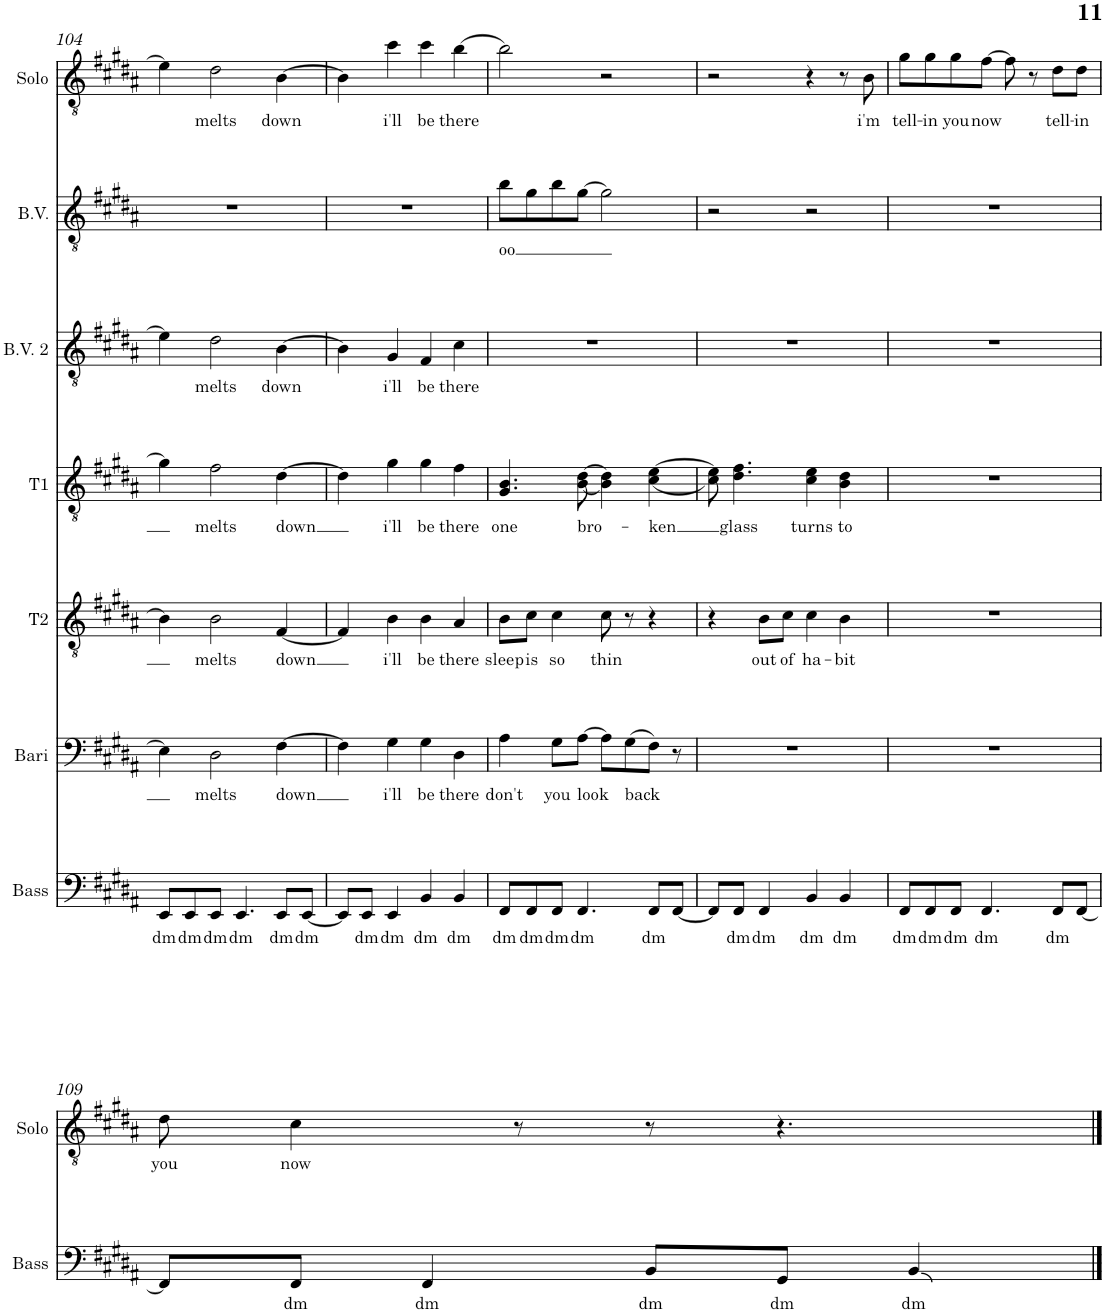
**kern	**text	**kern	**text	**kern	**text	**kern	**text	**kern	**text	**kern	**text	**kern	**text
*part7	*part7	*part6	*part6	*part5	*part5	*part4	*part4	*part3	*part3	*part2	*part2	*part1	*part1
*staff7	*staff7	*staff6	*staff6	*staff5	*staff5	*staff4	*staff4	*staff3	*staff3	*staff2	*staff2	*staff1	*staff1
*I"Bass	*	*I"Baritone	*	*I"Tenor 2	*	*I"Tenor 1	*	*I"Backing Vocals 2	*	*I"Backing Vocals	*	*I"Solo	*
*I'Bass	*	*I'Bari	*	*I'T2	*	*I'T1	*	*I'B.V. 2	*	*I'B.V.	*	*I'Solo	*
!!LO:PB:g=z
*clefF4	*	*clefF4	*	*clefGv2	*	*clefGv2	*	*clefGv2	*	*clefGv2	*	*clefGv2	*
*Trd7c12	*	*	*	*	*	*	*	*	*	*	*	*	*
*k[f#c#g#d#a#]	*	*k[f#c#g#d#a#]	*	*k[f#c#g#d#a#]	*	*k[f#c#g#d#a#]	*	*k[f#c#g#d#a#]	*	*k[f#c#g#d#a#]	*	*k[f#c#g#d#a#]	*
*M4/4	*	*M4/4	*	*M4/4	*	*M4/4	*	*M4/4	*	*M4/4	*	*M4/4	*
=104	=104	=104	=104	=104	=104	=104	=104	=104	=104	=104	=104	=104	=104
!	!LO:LY:b	!	!	!	!	!	!	!	!	!	!	!	!
8EE/L	dm	4E\]	.	4B\]	.	4g#\]	.	4e\]	.	1r	.	4e\]	.
!	!LO:LY:b	!	!	!	!	!	!	!	!	!	!	!	!
8EE/	dm	.	.	.	.	.	.	.	.	.	.	.	.
!	!LO:LY:b	!	!LO:LY:b	!	!LO:LY:b	!	!LO:LY:b	!	!LO:LY:b	!	!	!	!LO:LY:b
8EE/J	dm	2D#\	melts	2B\	melts	2f#\	melts	2d#\	melts	.	.	2d#\	melts
!	!LO:LY:b	!	!	!	!	!	!	!	!	!	!	!	!
4.EE/	dm	.	.	.	.	.	.	.	.	.	.	.	.
!	!LO:LY:b	!	!LO:LY:b	!	!LO:LY:b	!	!LO:LY:b	!	!LO:LY:b	!	!	!	!LO:LY:b
8EE/L	dm	[4F#\	down	[4F#/	down	[4d#\	down	[4B\	down	.	.	[4B\	down
!	!LO:LY:b	!	!	!	!	!	!	!	!	!	!	!	!
[8EE/J	dm	.	.	.	.	.	.	.	.	.	.	.	.
=105	=105	=105	=105	=105	=105	=105	=105	=105	=105	=105	=105	=105	=105
8EE/L]	.	4F#\]	.	4F#/]	.	4d#\]	.	4B\]	.	1r	.	4B\]	.
!	!LO:LY:b	!	!	!	!	!	!	!	!	!	!	!	!
8EE/J	dm	.	.	.	.	.	.	.	.	.	.	.	.
!	!LO:LY:b	!	!LO:LY:b	!	!LO:LY:b	!	!LO:LY:b	!	!LO:LY:b	!	!	!	!LO:LY:b
4EE/	dm	4G#\	i'll	4B\	i'll	4g#\	i'll	4G#/	i'll	.	.	4cc#\	i'll
!	!LO:LY:b	!	!LO:LY:b	!	!LO:LY:b	!	!LO:LY:b	!	!LO:LY:b	!	!	!	!LO:LY:b
4BB/	dm	4G#\	be	4B\	be	4g#\	be	4F#/	be	.	.	4cc#\	be
!	!LO:LY:b	!	!LO:LY:b	!	!LO:LY:b	!	!LO:LY:b	!	!LO:LY:b	!	!	!	!LO:LY:b
4BB/	dm	4D#\	there	4A#/	there	4f#\	there	4c#\	there	.	.	[4b\	there
=106	=106	=106	=106	=106	=106	=106	=106	=106	=106	=106	=106	=106	=106
!	!LO:LY:b	!	!LO:LY:b	!	!LO:LY:b	!	!LO:LY:b	!	!	!	!LO:LY:b	!	!
8FF#/L	dm	4A#\	don't	8B\L	sleep	4.G#/ 4.B/	one	1r	.	8b\L	oo	2b\]	.
!	!LO:LY:b	!	!	!	!LO:LY:b	!	!	!	!	!	!	!	!
8FF#/	dm	.	.	8c#\J	is	.	.	.	.	8g#\	.	.	.
!	!LO:LY:b	!	!LO:LY:b	!	!LO:LY:b	!	!	!	!	!	!	!	!
8FF#/J	dm	8G#\L	you	4c#\	so	.	.	.	.	8b\	.	.	.
!	!LO:LY:b	!	!LO:LY:b	!	!	!	!LO:LY:b	!	!	!	!	!	!
4.FF#/	dm	[8A#\J	look	.	.	[8B\ [8d#\	bro-	.	.	[8g#\J	.	.	.
!	!	!	!	!	!LO:LY:b	!	!	!	!	!	!	!	!
.	.	8A#\L]	.	8c#\	thin	4B\] 4d#\]	.	.	.	2g#\]	.	2r	.
!	!	!	!LO:LY:b	!	!	!	!	!	!	!	!	!	!
.	.	(8G#\	back	8r	.	.	.	.	.	.	.	.	.
!	!LO:LY:b	!	!	!	!	!	!LO:LY:b	!	!	!	!	!	!
8FF#/L	dm	8F#\J)	.	4r	.	[4c#\ [4e\	-ken	.	.	.	.	.	.
[8FF#/J	.	8r	.	.	.	.	.	.	.	.	.	.	.
=107	=107	=107	=107	=107	=107	=107	=107	=107	=107	=107	=107	=107	=107
8FF#/L]	.	1r	.	4r	.	8c#\] 8e\]	.	1r	.	2r	.	2r	.
!	!LO:LY:b	!	!	!	!	!	!LO:LY:b	!	!	!	!	!	!
8FF#/J	dm	.	.	.	.	4.d#\ 4.f#\	glass	.	.	.	.	.	.
!	!LO:LY:b	!	!	!	!LO:LY:b	!	!	!	!	!	!	!	!
4FF#/	dm	.	.	8B\L	out	.	.	.	.	.	.	.	.
!	!	!	!	!	!LO:LY:b	!	!	!	!	!	!	!	!
.	.	.	.	8c#\J	of	.	.	.	.	.	.	.	.
!	!LO:LY:b	!	!	!	!LO:LY:b	!	!LO:LY:b	!	!	!	!	!	!
4BB/	dm	.	.	4c#\	ha-	4c#\ 4e\	turns	.	.	2r	.	4r	.
!	!LO:LY:b	!	!	!	!LO:LY:b	!	!LO:LY:b	!	!	!	!	!	!
4BB/	dm	.	.	4B\	-bit	4B\ 4d#\	to	.	.	.	.	8r	.
!	!	!	!	!	!	!	!	!	!	!	!	!	!LO:LY:b
.	.	.	.	.	.	.	.	.	.	.	.	8B\	i'm
=108	=108	=108	=108	=108	=108	=108	=108	=108	=108	=108	=108	=108	=108
!	!LO:LY:b	!	!	!	!	!	!	!	!	!	!	!	!LO:LY:b
8FF#/L	dm	1r	.	1r	.	1r	.	1r	.	1r	.	8g#\L	tell-
!	!LO:LY:b	!	!	!	!	!	!	!	!	!	!	!	!LO:LY:b
8FF#/	dm	.	.	.	.	.	.	.	.	.	.	8g#\	-in
!	!LO:LY:b	!	!	!	!	!	!	!	!	!	!	!	!LO:LY:b
8FF#/J	dm	.	.	.	.	.	.	.	.	.	.	8g#\	you
!	!LO:LY:b	!	!	!	!	!	!	!	!	!	!	!	!LO:LY:b
4.FF#/	dm	.	.	.	.	.	.	.	.	.	.	[8f#\J	now
.	.	.	.	.	.	.	.	.	.	.	.	8f#\]	.
.	.	.	.	.	.	.	.	.	.	.	.	8r	.
!	!LO:LY:b	!	!	!	!	!	!	!	!	!	!	!	!LO:LY:b
8FF#/L	dm	.	.	.	.	.	.	.	.	.	.	8d#\L	tell-
!	!	!	!	!	!	!	!	!	!	!	!	!	!LO:LY:b
[8FF#/J	.	.	.	.	.	.	.	.	.	.	.	8d#\J	-in
!!LO:LB:g=z
=109	=109	=109	=109	=109	=109	=109	=109	=109	=109	=109	=109	=109	=109
!	!	!	!	!	!	!	!	!	!	!	!	!	!LO:LY:b
8FF#/L]	.	1r	.	1r	.	1r	.	1r	.	1r	.	8d#\	you
!	!LO:LY:b	!	!	!	!	!	!	!	!	!	!	!	!LO:LY:b
8FF#/J	dm	.	.	.	.	.	.	.	.	.	.	4c#\	now
!	!LO:LY:b	!	!	!	!	!	!	!	!	!	!	!	!
4FF#/	dm	.	.	.	.	.	.	.	.	.	.	.	.
.	.	.	.	.	.	.	.	.	.	.	.	8r	.
!	!LO:LY:b	!	!	!	!	!	!	!	!	!	!	!	!
8BB/L	dm	.	.	.	.	.	.	.	.	.	.	8r	.
!	!LO:LY:b	!	!	!	!	!	!	!	!	!	!	!	!
8GG#/J	dm	.	.	.	.	.	.	.	.	.	.	4.r	.
!	!LO:LY:b	!	!	!	!	!	!	!	!	!	!	!	!
4BB/	dm	.	.	.	.	.	.	.	.	.	.	.	.
==	==	==	==	==	==	==	==	==	==	==	==	==	==
*-	*-	*-	*-	*-	*-	*-	*-	*-	*-	*-	*-	*-	*-
